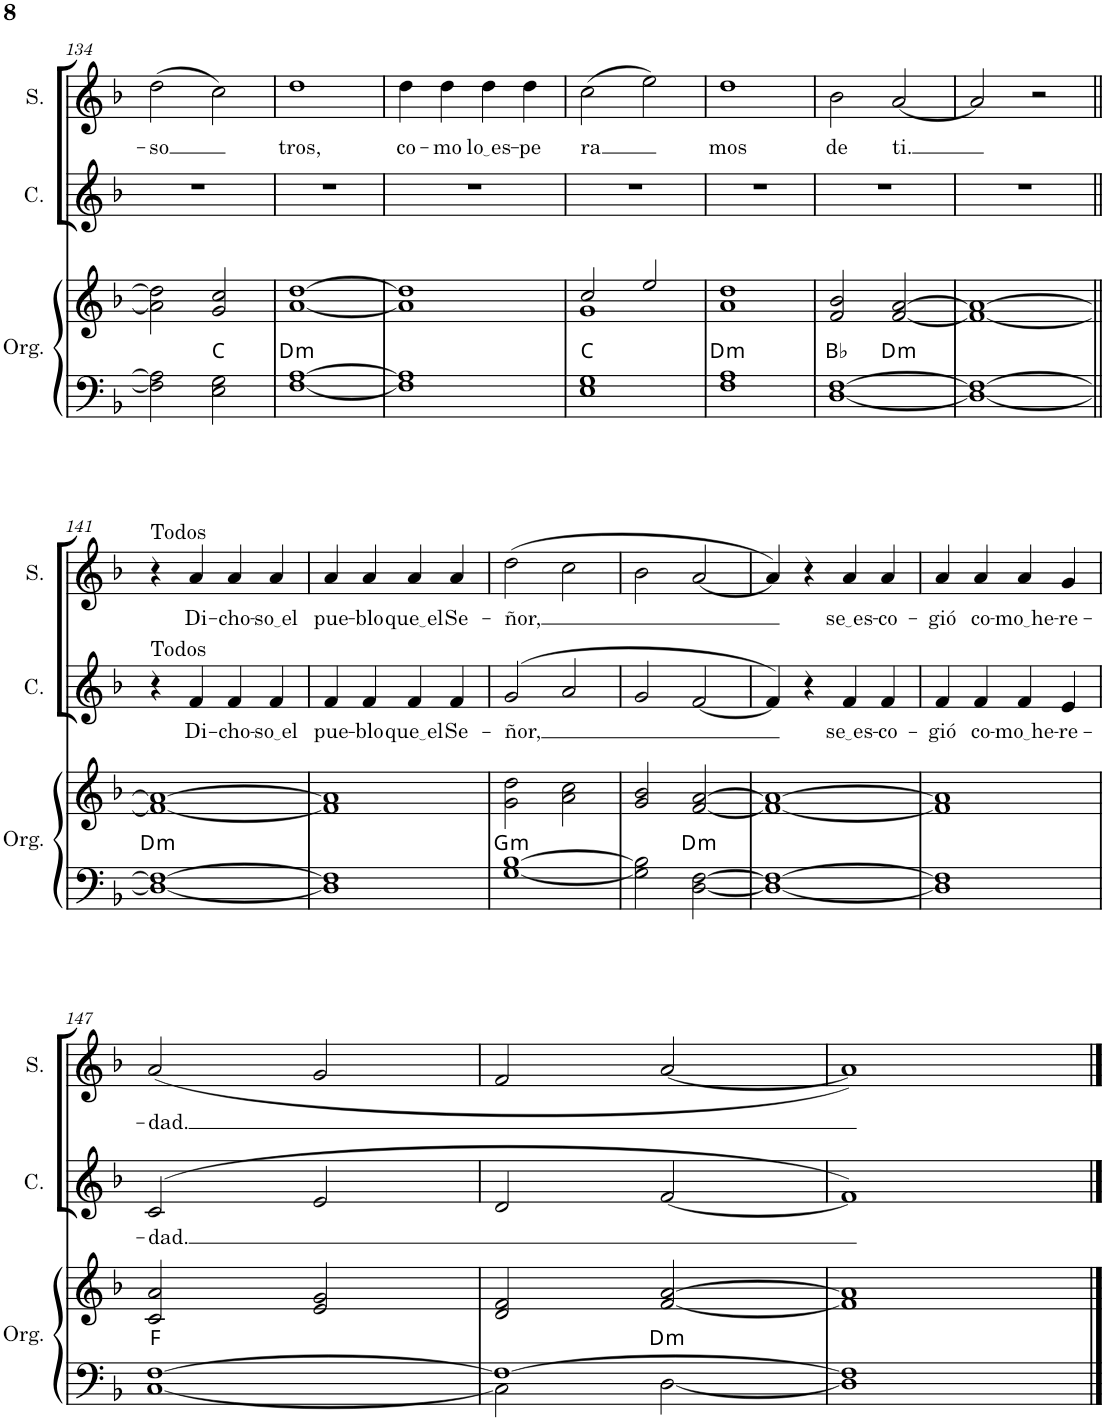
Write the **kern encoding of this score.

**kern	**kern	**harte	**kern	**text	**kern	**text
*part3	*part3	*part3	*part2	*part2	*part1	*part1
*staff4	*staff3	*	*staff2	*staff2	*staff1	*staff1
*I"Órgano	*	*	*I"Contralto	*	*I"Soprano	*
*	*	*	*I'C.	*	*I'S.	*
!!LO:PB:g=z
*clefF4	*clefG2	*	*clefG2	*	*clefG2	*
*k[b-]	*k[b-]	*	*k[b-]	*	*k[b-]	*
*M4/4	*M4/4	*	*M4/4	*	*M4/4	*
=134	=134	=134	=134	=134	=134	=134
!	!	!	!	!	!	!LO:LY:b
2F\] 2A\]	2a\] 2dd\]	.	1r	.	(2dd\	-so
2E\ 2G\	2g/ 2cc/	C:maj	.	.	2cc\)	.
=135	=135	=135	=135	=135	=135	=135
!	!	!LO:H:kt=m	!	!	!	!LO:LY:b
[1F [1A	[1a [1dd	D:min	1r	.	1dd	tros,
=136	=136	=136	=136	=136	=136	=136
!	!	!	!	!	!	!LO:LY:b
1F] 1A]	1a] 1dd]	.	1r	.	4dd\	co-
!	!	!	!	!	!	!LO:LY:b
.	.	.	.	.	4dd\	-mo
!	!	!	!	!	!	!LO:LY:b
.	.	.	.	.	4dd\	lo es
!	!	!	!	!	!	!LO:LY:b
.	.	.	.	.	4dd\	-pe
=137	=137	=137	=137	=137	=137	=137
*	*^	*	*	*	*	*
!	!	!	!	!	!	!	!LO:LY:b
1E 1G	2cc/	1g	C:maj	1r	.	(2cc\	ra
.	2ee/	.	.	.	.	2ee\)	.
*	*v	*v	*	*	*	*	*
=138	=138	=138	=138	=138	=138	=138
!	!	!LO:H:kt=m	!	!	!	!LO:LY:b
1F 1A	1a 1dd	D:min	1r	.	1dd	mos
=139	=139	=139	=139	=139	=139	=139
!	!	!	!	!	!	!LO:LY:b
[1D [1F	2f/ 2b-/	Bb:maj	1r	.	2b-\	de
!	!	!LO:H:kt=m	!	!	!	!LO:LY:b
.	[2f/ [2a/	D:min	.	.	[2a/	ti.
=140	=140	=140	=140	=140	=140	=140
1D_ 1F_	1f_ 1a_	.	1r	.	2a/]	.
.	.	.	.	.	2r	.
!!LO:LB:g=z
=141||	=141||	=141||	=141||	=141||	=141||	=141||
!	!	!	!	!	!LO:TX:a:t=Todos	!
!	!	!LO:H:kt=m	!LO:TX:a:t=Todos	!	!	!
1D_ 1F_	1f_ 1a_	D:min	4r	.	4r	.
!	!	!	!	!LO:LY:b	!	!LO:LY:b
.	.	.	4f/	Di-	4a/	Di-
!	!	!	!	!LO:LY:b	!	!LO:LY:b
.	.	.	4f/	-cho-	4a/	-cho-
!	!	!	!	!LO:LY:b	!	!LO:LY:b
.	.	.	4f/	so el	4a/	so el
=142	=142	=142	=142	=142	=142	=142
!	!	!	!	!LO:LY:b	!	!LO:LY:b
1D] 1F]	1f] 1a]	.	4f/	pue-	4a/	pue-
!	!	!	!	!LO:LY:b	!	!LO:LY:b
.	.	.	4f/	-blo	4a/	-blo
!	!	!	!	!LO:LY:b	!	!LO:LY:b
.	.	.	4f/	que el	4a/	que el
!	!	!	!	!LO:LY:b	!	!LO:LY:b
.	.	.	4f/	Se-	4a/	Se-
=143	=143	=143	=143	=143	=143	=143
!	!	!LO:H:kt=m	!	!LO:LY:b	!	!LO:LY:b
[1G [1B-	2g\ 2dd\	G:min	(>2g/	-ñor,	(2dd\	-ñor,
.	2a\ 2cc\	.	2a/	.	2cc\	.
=144	=144	=144	=144	=144	=144	=144
2G\] 2B-\]	2g/ 2b-/	.	2g/	.	2b-\	.
!	!	!LO:H:kt=m	!	!	!	!
[2D\ [2F\	[2f/ [2a/	D:min	[2f/	.	[2a/	.
=145	=145	=145	=145	=145	=145	=145
1D_ 1F_	1f_ 1a_	.	4f/])	.	4a/])	.
.	.	.	4r	.	4r	.
!	!	!	!	!LO:LY:b	!	!LO:LY:b
.	.	.	4f/	se es	4a/	se es
!	!	!	!	!LO:LY:b	!	!LO:LY:b
.	.	.	4f/	-co-	4a/	-co-
=146	=146	=146	=146	=146	=146	=146
!	!	!	!	!LO:LY:b	!	!LO:LY:b
1D] 1F]	1f] 1a]	.	4f/	-gió	4a/	-gió
!	!	!	!	!LO:LY:b	!	!LO:LY:b
.	.	.	4f/	co-	4a/	co-
!	!	!	!	!LO:LY:b	!	!LO:LY:b
.	.	.	4f/	mo he	4a/	mo he
!	!	!	!	!LO:LY:b	!	!LO:LY:b
.	.	.	4e/	-re-	4g/	-re-
!!LO:LB:g=z
=147	=147	=147	=147	=147	=147	=147
!	!	!	!	!LO:LY:b	!	!LO:LY:b
[1C [1F	2c/ 2a/	F:maj	(>2c/	-dad.	(2a/	-dad.
.	2e/ 2g/	.	2e/	.	2g/	.
=148	=148	=148	=148	=148	=148	=148
*^	*	*	*	*	*	*
1F_	2C\]	2d/ 2f/	.	2d/	.	2f/	.
!	!	!	!LO:H:kt=m	!	!	!	!
.	[2D\	[2f/ [2a/	D:min	[2f/	.	[2a/	.
*v	*v	*	*	*	*	*	*
=149	=149	=149	=149	=149	=149	=149
1D] 1F]	1f] 1a]	.	1f])	.	1a])	.
==	==	==	==	==	==	==
*-	*-	*-	*-	*-	*-	*-
